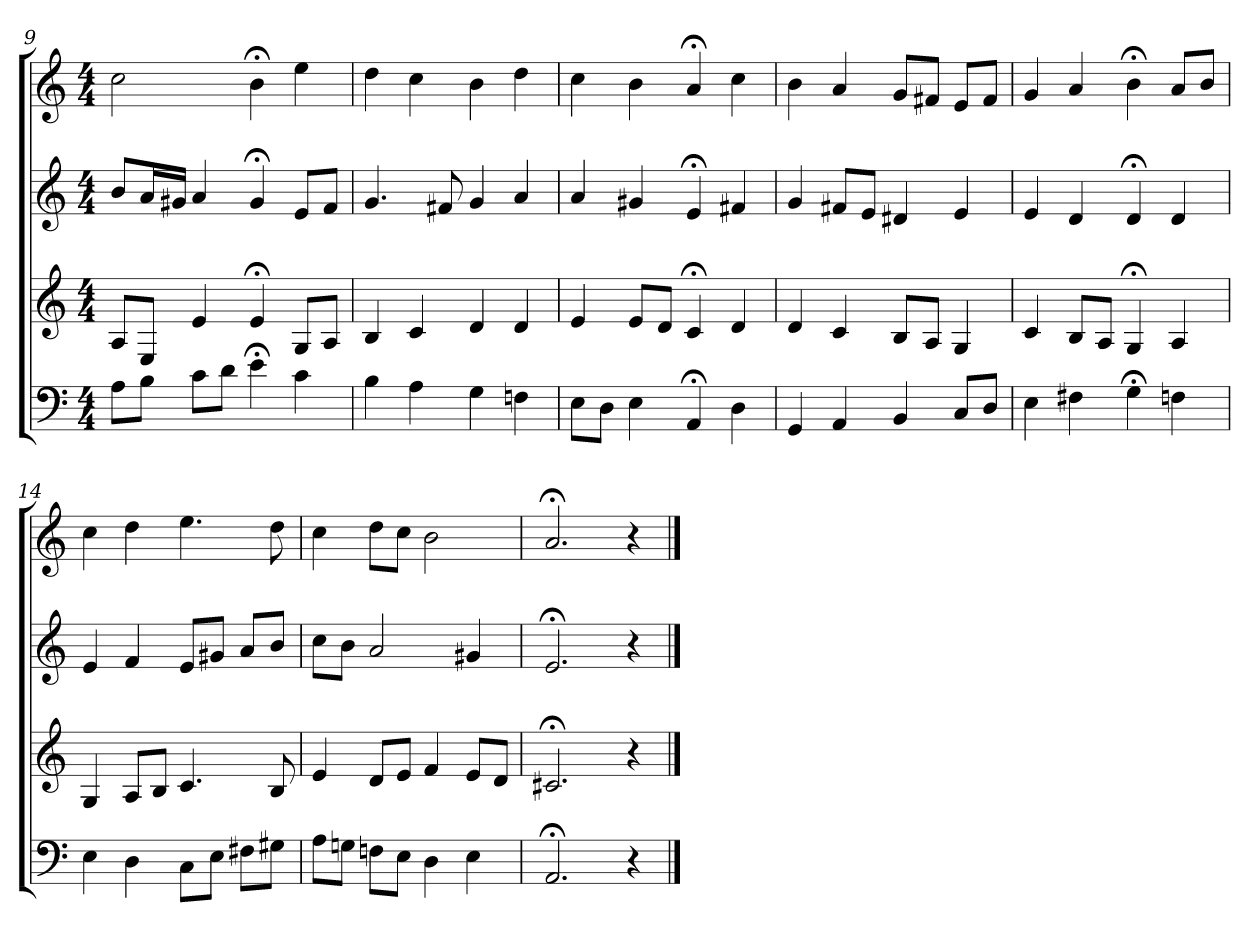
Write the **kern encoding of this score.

**kern	**kern	**kern	**kern
*part4	*part3	*part2	*part1
*staff4	*staff3	*staff2	*staff1
*clefF4	*clefG2	*clefG2	*clefG2
*k[]	*k[]	*k[]	*k[]
*C:	*C:	*C:	*a:
*M4/4	*M4/4	*M4/4	*M4/4
=9	=9	=9	=9
8A\L	8A/L	8b/L	2cc
8B\J	8E/J	16a/L	.
.	.	16g#X/JJ	.
8c\L	4e	4a	.
8d\J	.	.	.
4e;<	4e;<	4g#;<	4b;<
4c	8G/L	8e/L	4ee
.	8A/J	8f/J	.
=10	=10	=10	=10
4B	4B	4.g	4dd
4A	4c	.	4cc
.	.	8f#X	.
4G	4d	4g	4b
4Fn	4d	4a	4dd
=11	=11	=11	=11
8E\L	4e	4a	4cc
8D\J	.	.	.
4E	8e/L	4g#X	4b
.	8d/J	.	.
4AA;<	4c;<	4e;<	4a;<
4D	4d	4f#X	4cc
=12	=12	=12	=12
4GG	4d	4g	4b
4AA	4c	8f#X/L	4a
.	.	8e/J	.
4BB	8B/L	4d#X	8g/L
.	8A/J	.	8f#X/J
8C/L	4G	4e	8e/L
8D/J	.	.	8f#/J
=13	=13	=13	=13
4E	4c	4e	4g
4F#X	8B/L	4d	4a
.	8A/J	.	.
4G;<	4G;<	4d;<	4b;<
4Fn	4A	4d	8a/L
.	.	.	8b/J
=14	=14	=14	=14
4E	4G	4e	4cc
4D	8A/L	4f	4dd
.	8B/J	.	.
8C\L	4.c	8e/L	4.ee
8E\J	.	8g#X/J	.
8F#X\L	.	8a/L	.
8G#X\J	8B	8b/J	8dd
=15	=15	=15	=15
8A\L	4e	8cc\L	4cc
8Gn\J	.	8b\J	.
8Fn\L	8d/L	2a	8dd\L
8E\J	8e/J	.	8cc\J
4D	4f	.	2b
4E	8e/L	4g#X	.
.	8d/J	.	.
=16	=16	=16	=16
2.AA;<	2.c#X;<	2.e;<	2.a;<
4r	4r	4r	4r
==	==	==	==
*-	*-	*-	*-
